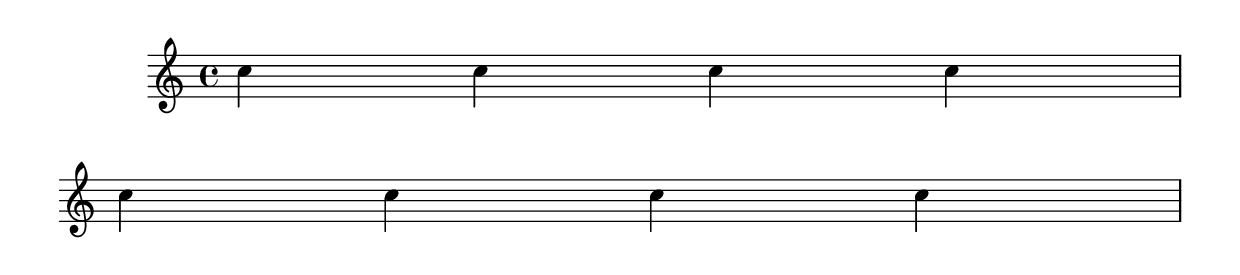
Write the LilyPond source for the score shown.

%% Do not edit this file; it is automatically
%% generated from LSR http://lsr.dsi.unimi.it
%% This file is in the public domain.
\version "2.13.31"

\header {
  lsrtags = "rhythms, contexts-and-engravers"

%% Translation of GIT committish: 0b55335aeca1de539bf1125b717e0c21bb6fa31b
  texidoces = "

Se pueden eliminar completamente los números de compás quitando el
grabador @code{Bar_number_engraver} del contexto de @code{Score}.

"

  doctitlees = "Suprimir los números de compás de toda la partitura"



%% Translation of GIT committish: 0a868be38a775ecb1ef935b079000cebbc64de40
  texidocde = "
Taktnummern können vollkommen aus den Noten entfernt werden, indem
man den @code{Bar_number_engraver} aus dem @code{Score}-Kontext
entfernt.

"
  doctitlede = "Entfernung von Taktnummern in einer Partitur"



%% Translation of GIT committish: 374d57cf9b68ddf32a95409ce08ba75816900f6b
  texidocfr = "
Désactiver le graveur concerné --- @code{Bar_number_engraver} ---
donnera une partition  --- contexte @code{Score} --- sans numéros de
mesure.

"
  doctitlefr = "Supprimer les numéros de mesure d'une partition"


  texidoc = "
Bar numbers can be removed entirely by removing the
@code{Bar_number_engraver} from the @code{Score} context.

"
  doctitle = "Removing bar numbers from a score"
} % begin verbatim

\layout {
  \context {
    \Score
    \remove "Bar_number_engraver"
  }
}

\relative c'' {
  c4 c c c \break
  c4 c c c
}

